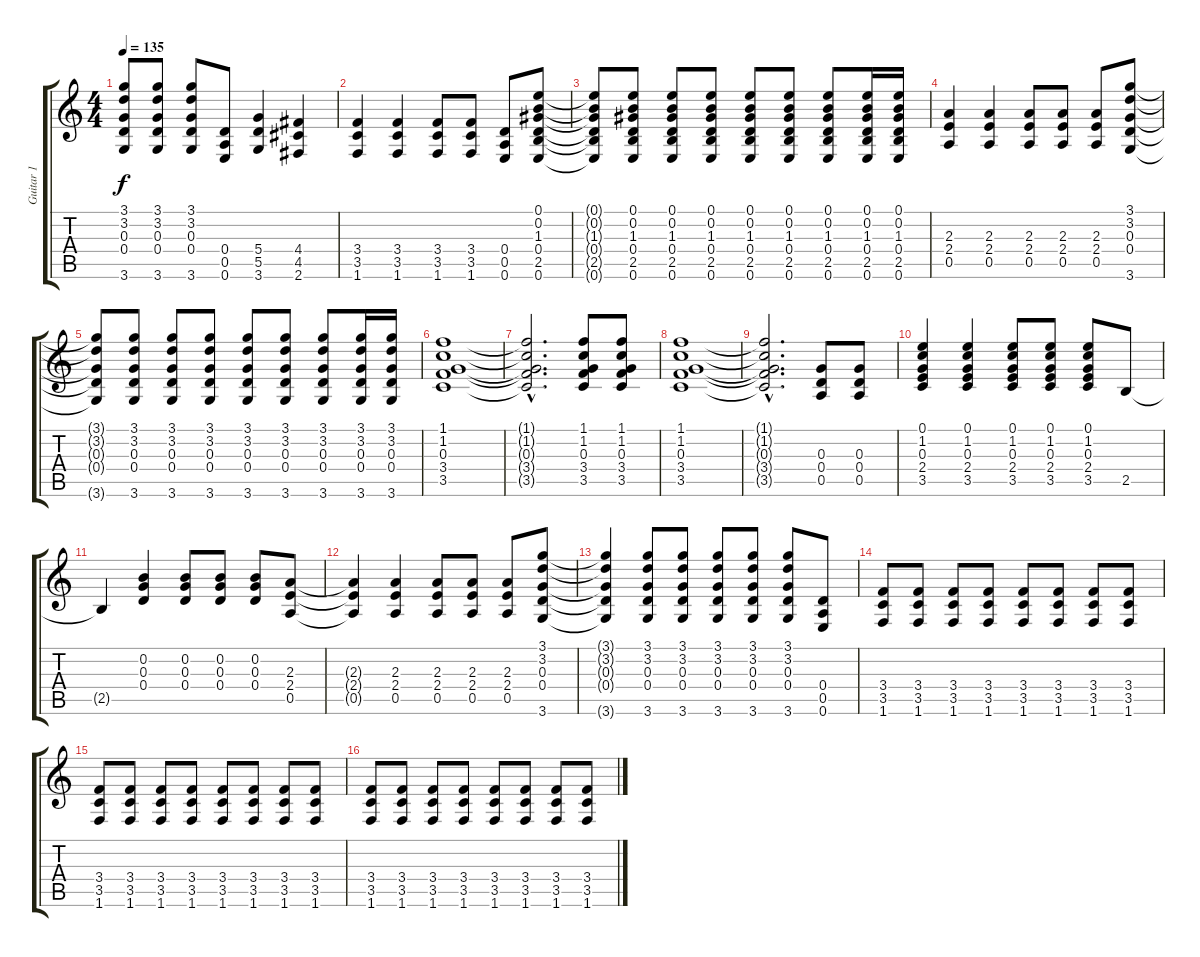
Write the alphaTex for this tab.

\track ("Guitar 1" "Guitar 1") {instrument distortionguitar}
\staff {score tabs}
\tuning (E4 B3 G3 D3 A2 E2) {hide}
\ts (4 4)
\tempo 135
\clef g2
\ks c
(3.1{t} 3.2{t} 0.3{t} 0.4{t} 3.6{t}).8{dy f} (3.1 3.2 0.3 0.4 3.6).8 (3.1 3.2 0.3 0.4 3.6).8 (0.4 0.5 0.6).8 (5.4 5.5 3.6).4 (4.4 4.5 2.6).4 |
(3.4 3.5 1.6).4 (3.4 3.5 1.6).4 (3.4 3.5 1.6).8 (3.4 3.5 1.6).8 (0.4 0.5 0.6).8 (0.1 0.2 1.3 0.4 2.5 0.6).8 |
(0.1{t} 0.2{t} 1.3{t} 0.4{t} 2.5{t} 0.6{t}).8 (0.1 0.2 1.3 0.4 2.5 0.6).8 (0.1 0.2 1.3 0.4 2.5 0.6).8 (0.1 0.2 1.3 0.4 2.5 0.6).8 (0.1 0.2 1.3 0.4 2.5 0.6).8 (0.1 0.2 1.3 0.4 2.5 0.6).8 (0.1 0.2 1.3 0.4 2.5 0.6).8 (0.1 0.2 1.3 0.4 2.5 0.6).16 (0.1 0.2 1.3 0.4 2.5 0.6).16 |
(2.3 2.4 0.5).4 (2.3 2.4 0.5).4 (2.3 2.4 0.5).8 (2.3 2.4 0.5).8 (2.3 2.4 0.5).8 (3.1 3.2 0.3 0.4 3.6).8 |
(3.1{t} 3.2{t} 0.3{t} 0.4{t} 3.6{t}).8 (3.1 3.2 0.3 0.4 3.6).8 (3.1 3.2 0.3 0.4 3.6).8 (3.1 3.2 0.3 0.4 3.6).8 (3.1 3.2 0.3 0.4 3.6).8 (3.1 3.2 0.3 0.4 3.6).8 (3.1 3.2 0.3 0.4 3.6).8 (3.1 3.2 0.3 0.4 3.6).16 (3.1 3.2 0.3 0.4 3.6).16 |
(1.1 1.2 0.3 3.4 3.5).1 |
(1.1{hac t} 1.2{hac t} 0.3{hac t} 3.4{hac t} 3.5{hac t}).2{d} (1.1 1.2 0.3 3.4 3.5).8 (1.1 1.2 0.3 3.4 3.5).8 |
(1.1 1.2 0.3 3.4 3.5).1 |
(1.1{hac t} 1.2{hac t} 0.3{hac t} 3.4{hac t} 3.5{hac t}).2{d} (0.3 0.4 0.5).8 (0.3 0.4 0.5).8 |
(0.1 1.2 0.3 2.4 3.5).4 (0.1 1.2 0.3 2.4 3.5).4 (0.1 1.2 0.3 2.4 3.5).8 (0.1 1.2 0.3 2.4 3.5).8 (0.1 1.2 0.3 2.4 3.5).8 2.5.8 |
2.5{t}.4 (0.2 0.3 0.4).4 (0.2 0.3 0.4).8 (0.2 0.3 0.4).8 (0.2 0.3 0.4).8 (2.3 2.4 0.5).8 |
(2.3{t} 2.4{t} 0.5{t}).4 (2.3 2.4 0.5).4 (2.3 2.4 0.5).8 (2.3 2.4 0.5).8 (2.3 2.4 0.5).8 (3.1 3.2 0.3 0.4 3.6).8 |
(3.1{t} 3.2{t} 0.3{t} 0.4{t} 3.6{t}).4 (3.1 3.2 0.3 0.4 3.6).8 (3.1 3.2 0.3 0.4 3.6).8 (3.1 3.2 0.3 0.4 3.6).8 (3.1 3.2 0.3 0.4 3.6).8 (3.1 3.2 0.3 0.4 3.6).8 (0.4 0.5 0.6).8 |
(3.4 3.5 1.6).8 (3.4 3.5 1.6).8 (3.4 3.5 1.6).8 (3.4 3.5 1.6).8 (3.4 3.5 1.6).8 (3.4 3.5 1.6).8 (3.4 3.5 1.6).8 (3.4 3.5 1.6).8 |
(3.4 3.5 1.6).8 (3.4 3.5 1.6).8 (3.4 3.5 1.6).8 (3.4 3.5 1.6).8 (3.4 3.5 1.6).8 (3.4 3.5 1.6).8 (3.4 3.5 1.6).8 (3.4 3.5 1.6).8 |
(3.4 3.5 1.6).8 (3.4 3.5 1.6).8 (3.4 3.5 1.6).8 (3.4 3.5 1.6).8 (3.4 3.5 1.6).8 (3.4 3.5 1.6).8 (3.4 3.5 1.6).8 (3.4 3.5 1.6).8
